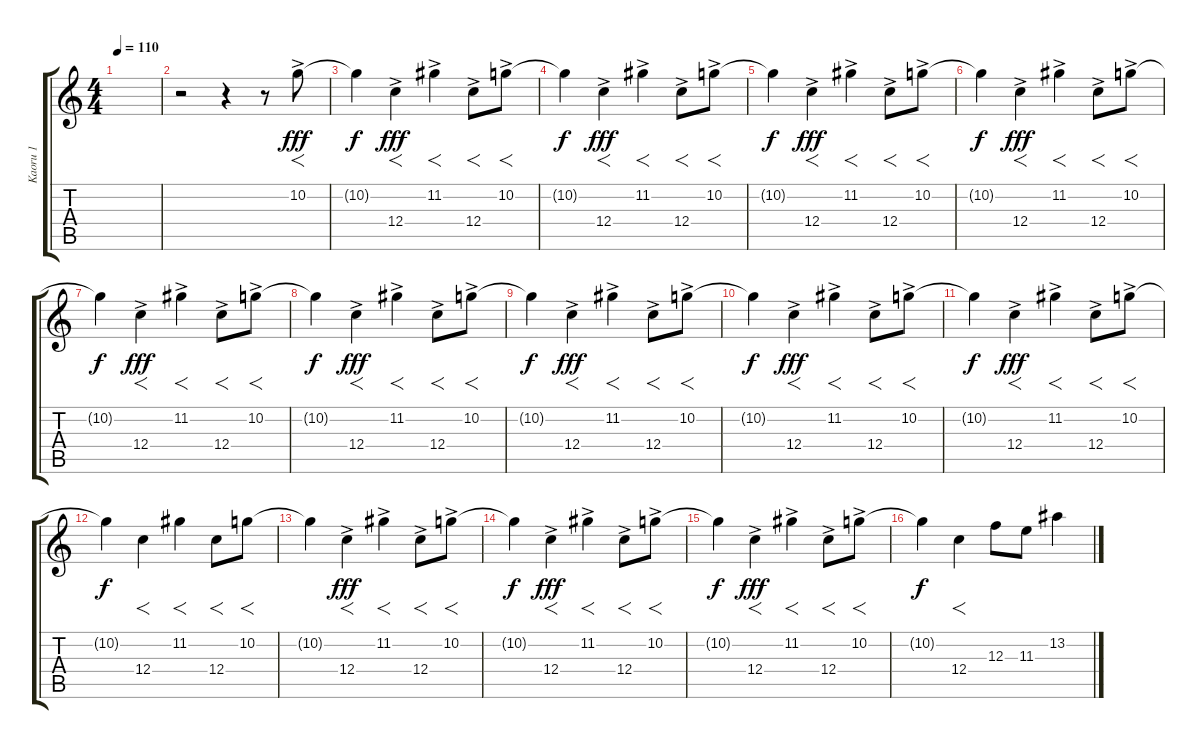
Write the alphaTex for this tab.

\track ("Kaoru 1" "Kaoru 1") {instrument distortionguitar}
\staff {score tabs}
\tuning (D4 A3 F3 C3 G2 D2) {hide}
\ts (4 4)
\tempo 110
\clef g2
\ks c
|
r.2{volume 8 balance 8 instrument distortionguitar} r.4 r.8 10.2{ac}.8{f dy fff} |
10.2{t}.4{dy f} 12.4{ac}.4{f dy fff} 11.2{ac}.4{f} 12.4{ac}.8{f} 10.2{ac}.8{f} |
10.2{t}.4{dy f} 12.4{ac}.4{f dy fff} 11.2{ac}.4{f} 12.4{ac}.8{f} 10.2{ac}.8{f} |
10.2{t}.4{dy f} 12.4{ac}.4{f dy fff} 11.2{ac}.4{f} 12.4{ac}.8{f} 10.2{ac}.8{f} |
10.2{t}.4{dy f} 12.4{ac}.4{f dy fff} 11.2{ac}.4{f} 12.4{ac}.8{f} 10.2{ac}.8{f} |
10.2{t}.4{dy f} 12.4{ac}.4{f dy fff} 11.2{ac}.4{f} 12.4{ac}.8{f} 10.2{ac}.8{f} |
10.2{t}.4{dy f} 12.4{ac}.4{f dy fff} 11.2{ac}.4{f} 12.4{ac}.8{f} 10.2{ac}.8{f} |
10.2{t}.4{dy f} 12.4{ac}.4{f dy fff} 11.2{ac}.4{f} 12.4{ac}.8{f} 10.2{ac}.8{f} |
10.2{t}.4{dy f} 12.4{ac}.4{f dy fff} 11.2{ac}.4{f} 12.4{ac}.8{f} 10.2{ac}.8{f} |
10.2{t}.4{dy f} 12.4{ac}.4{f dy fff} 11.2{ac}.4{f} 12.4{ac}.8{f} 10.2{ac}.8{f} |
10.2{t}.4{dy f} 12.4.4{f} 11.2.4{f} 12.4.8{f} 10.2.8{f} |
10.2{t}.4 12.4{ac}.4{f dy fff} 11.2{ac}.4{f} 12.4{ac}.8{f} 10.2{ac}.8{f} |
10.2{t}.4{dy f} 12.4{ac}.4{f dy fff} 11.2{ac}.4{f} 12.4{ac}.8{f} 10.2{ac}.8{f} |
10.2{t}.4{dy f} 12.4{ac}.4{f dy fff} 11.2{ac}.4{f} 12.4{ac}.8{f} 10.2{ac}.8{f} |
10.2{t}.4{dy f} 12.4.4{f} 12.3.8 11.3.8 13.2.4
